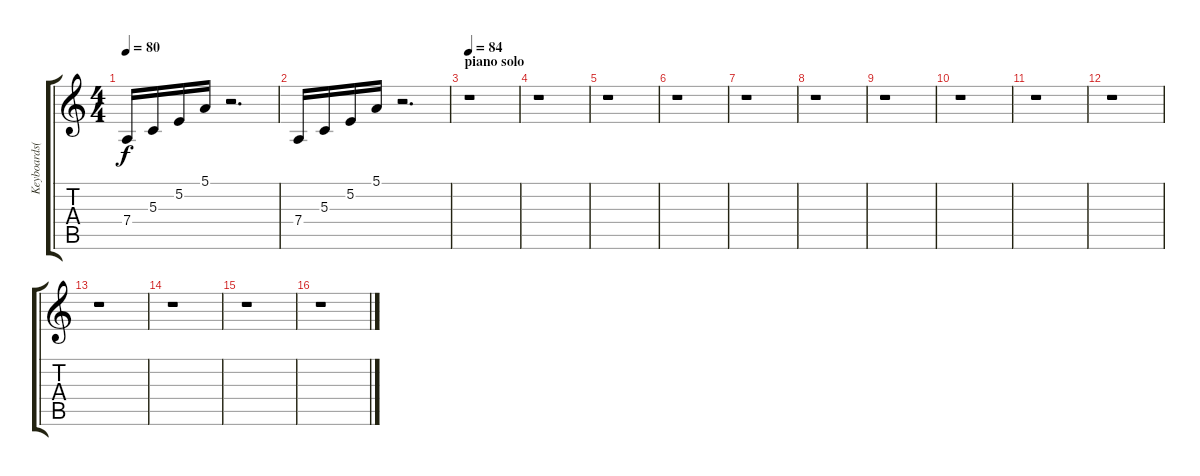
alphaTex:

\track ("Keyboards(Hogson)" "Keyboards(") {instrument drawbarorgan}
\staff {score tabs}
\tuning (E4 B3 G3 D3 A2 E2) {hide}
\ts (4 4)
\tempo 80
\clef g2
\ks c
7.4.16{dy f instrument acousticgrandpiano} 5.3.16 5.2.16 5.1.16 r.2{d} |
7.4.16{instrument acousticgrandpiano} 5.3.16 5.2.16 5.1.16 r.2{d} |
\section ("" "piano solo")
\tempo 84
r.1 |
r.1 |
r.1 |
r.1 |
r.1 |
r.1 |
r.1 |
r.1 |
r.1 |
r.1 |
r.1 |
r.1 |
r.1 |
r.1
